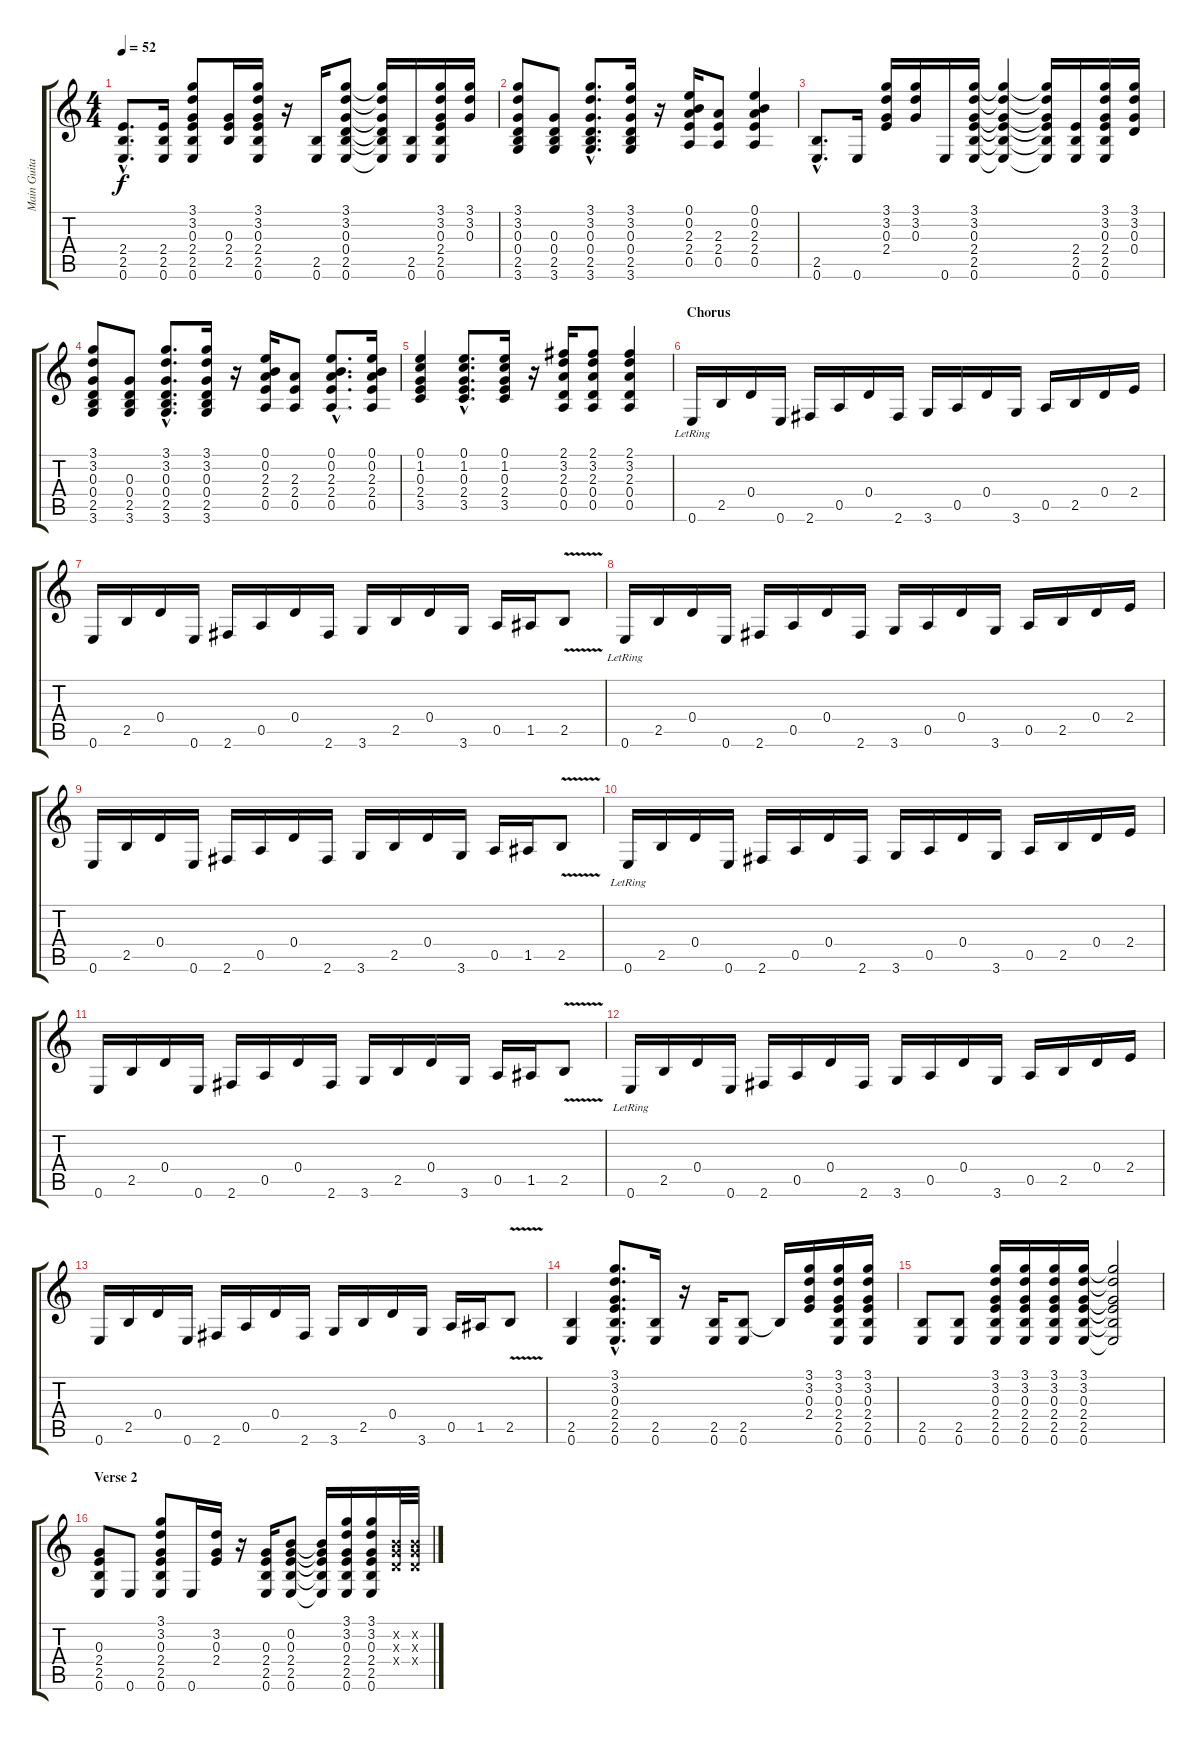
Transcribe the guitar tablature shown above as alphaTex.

\track ("Main Guitar" "Main Guita") {instrument acousticguitarsteel}
\staff {score tabs}
\tuning (E4 B3 G3 D3 A2 E2) {hide}
\ts (4 4)
\tempo 52
\clef g2
\ks c
(2.4{hac} 2.5{hac} 0.6{hac}).8{d dy f} (2.4 2.5 0.6).16 (3.1 3.2 0.3 2.4 2.5 0.6).8 (0.3 2.4 2.5).16 (3.1 3.2 0.3 2.4 2.5 0.6).16 r.16 (2.5 0.6).16 (3.1 3.2 0.3 0.4 2.5 0.6).8 (3.1{t} 3.2{t} 0.3{t} 0.4{t} 2.5{t} 0.6{t}).16 (2.5 0.6).16 (3.1 3.2 0.3 2.4 2.5 0.6).16 (3.1 3.2 0.3).16 |
(3.1 3.2 0.3 0.4 2.5 3.6).8 (0.3 0.4 2.5 3.6).8 (3.1{hac} 3.2{hac} 0.3{hac} 0.4{hac} 2.5{hac} 3.6{hac}).8{d} (3.1 3.2 0.3 0.4 2.5 3.6).16 r.16 (0.1 0.2 2.3 2.4 0.5).16 (2.3 2.4 0.5).8 (0.1 0.2 2.3 2.4 0.5).4 |
(2.5{hac} 0.6{hac}).8{d} 0.6.16 (3.1 3.2 0.3 2.4).16 (3.1 3.2 0.3).16 0.6.16 (3.1 3.2 0.3 2.4 2.5 0.6).16 (3.1{t} 3.2{t} 0.3{t} 2.4{t} 2.5{t} 0.6{t}).4 (3.1{t} 3.2{t} 0.3{t} 2.4{t} 2.5{t} 0.6{t}).16 (2.4 2.5 0.6).16 (3.1 3.2 0.3 2.4 2.5 0.6).16 (3.1 3.2 0.3 0.4).16 |
(3.1 3.2 0.3 0.4 2.5 3.6).8 (0.3 0.4 2.5 3.6).8 (3.1{hac} 3.2{hac} 0.3{hac} 0.4{hac} 2.5{hac} 3.6{hac}).8{d} (3.1 3.2 0.3 0.4 2.5 3.6).16 r.16 (0.1 0.2 2.3 2.4 0.5).16 (2.3 2.4 0.5).8 (0.1{hac} 0.2{hac} 2.3{hac} 2.4{hac} 0.5{hac}).8{d} (0.1 0.2 2.3 2.4 0.5).16 |
(0.1 1.2 0.3 2.4 3.5).4 (0.1{hac} 1.2{hac} 0.3{hac} 2.4{hac} 3.5{hac}).8{d} (0.1 1.2 0.3 2.4 3.5).16 r.16 (2.1 3.2 2.3 0.4 0.5).16 (2.1 3.2 2.3 0.4 0.5).8 (2.1 3.2 2.3 0.4 0.5).4 |
\section ("" "Chorus")
0.6{lr}.16 2.5.16 0.4.16 0.6.16 2.6.16 0.5.16 0.4.16 2.6.16 3.6.16 0.5.16 0.4.16 3.6.16 0.5.16 2.5.16 0.4.16 2.4.16 |
0.6.16 2.5.16 0.4.16 0.6.16 2.6.16 0.5.16 0.4.16 2.6.16 3.6.16 2.5.16 0.4.16 3.6.16 0.5.16 1.5.16 2.5{v}.8 |
0.6{lr}.16 2.5.16 0.4.16 0.6.16 2.6.16 0.5.16 0.4.16 2.6.16 3.6.16 0.5.16 0.4.16 3.6.16 0.5.16 2.5.16 0.4.16 2.4.16 |
0.6.16 2.5.16 0.4.16 0.6.16 2.6.16 0.5.16 0.4.16 2.6.16 3.6.16 2.5.16 0.4.16 3.6.16 0.5.16 1.5.16 2.5{v}.8 |
0.6{lr}.16 2.5.16 0.4.16 0.6.16 2.6.16 0.5.16 0.4.16 2.6.16 3.6.16 0.5.16 0.4.16 3.6.16 0.5.16 2.5.16 0.4.16 2.4.16 |
0.6.16 2.5.16 0.4.16 0.6.16 2.6.16 0.5.16 0.4.16 2.6.16 3.6.16 2.5.16 0.4.16 3.6.16 0.5.16 1.5.16 2.5{v}.8 |
0.6{lr}.16 2.5.16 0.4.16 0.6.16 2.6.16 0.5.16 0.4.16 2.6.16 3.6.16 0.5.16 0.4.16 3.6.16 0.5.16 2.5.16 0.4.16 2.4.16 |
0.6.16 2.5.16 0.4.16 0.6.16 2.6.16 0.5.16 0.4.16 2.6.16 3.6.16 2.5.16 0.4.16 3.6.16 0.5.16 1.5.16 2.5{v}.8 |
(2.5 0.6).4 (3.1{hac} 3.2{hac} 0.3{hac} 2.4{hac} 2.5{hac} 0.6{hac}).8{d} (2.5 0.6).16 r.16 (2.5 0.6).16 (2.5 0.6).8 2.5{t}.16 (3.1 3.2 0.3 2.4).16 (3.1 3.2 0.3 2.4 2.5 0.6).16 (3.1 3.2 0.3 2.4 2.5 0.6).16 |
(2.5 0.6).8 (2.5 0.6).8 (3.1 3.2 0.3 2.4 2.5 0.6).16 (3.1 3.2 0.3 2.4 2.5 0.6).16 (3.1 3.2 0.3 2.4 2.5 0.6).16 (3.1 3.2 0.3 2.4 2.5 0.6).16 (3.1{t} 3.2{t} 0.3{t} 2.4{t} 2.5{t} 0.6{t}).2 |
\section ("" "Verse 2")
(0.3 2.4 2.5 0.6).8 0.6.8 (3.1 3.2 0.3 2.4 2.5 0.6).8 0.6.16 (3.2 0.3 2.4).16 r.16 (0.3 2.4 2.5 0.6).16 (0.2 0.3 2.4 2.5 0.6).8 (0.2{t} 0.3{t} 2.4{t} 2.5{t} 0.6{t}).16 (3.1 3.2 0.3 2.4 2.5 0.6).16 (3.1 3.2 0.3 2.4 2.5 0.6).16 (0.2{x} 0.3{x} 0.4{x}).32 (0.2{x} 0.3{x} 0.4{x}).32
